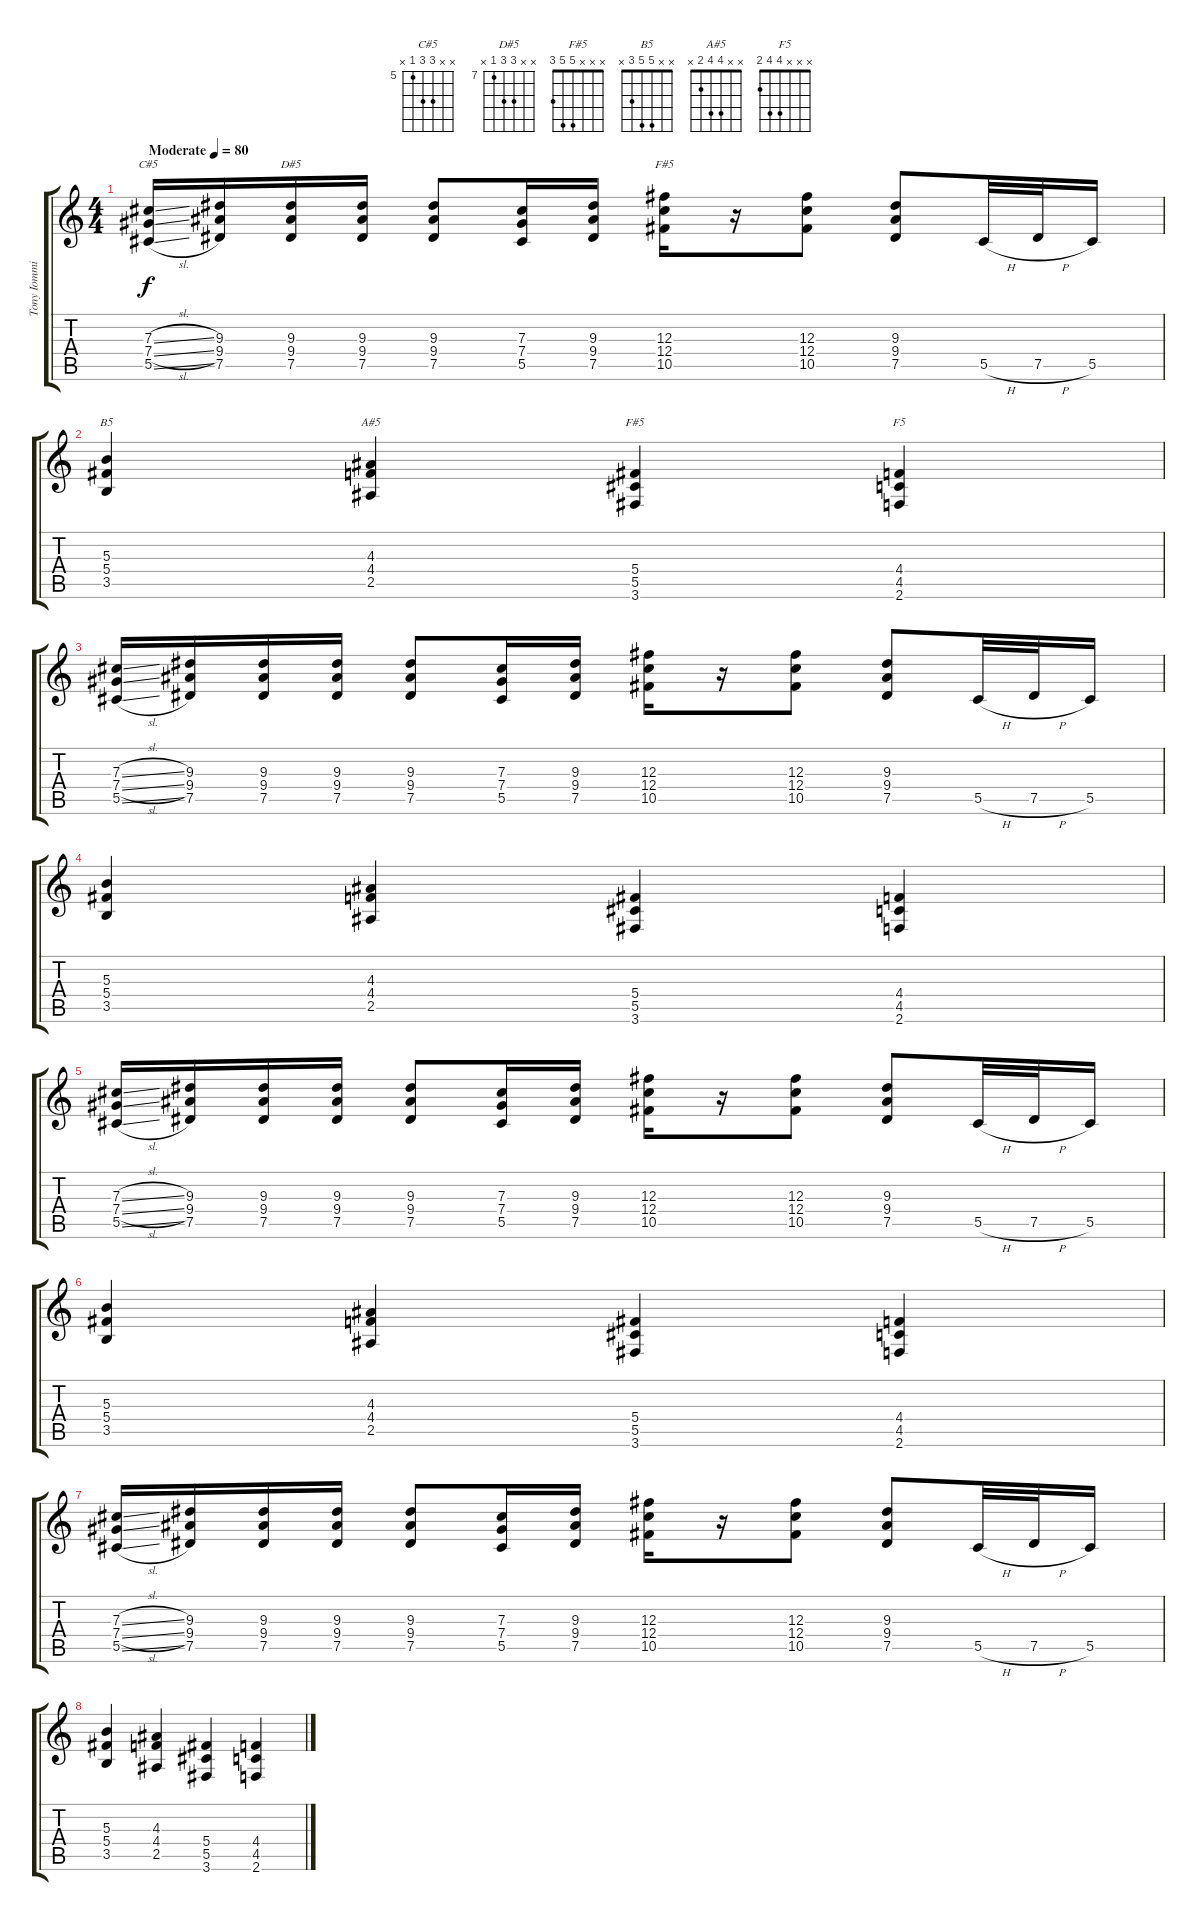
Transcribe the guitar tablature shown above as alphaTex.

\track ("Tony Iommi (Lead)" "Tony Iommi") {instrument distortionguitar}
\staff {score tabs}
\tuning (Eb4 Bb3 Gb3 Db3 Ab2 Eb2) {hide}
\chord ("C#5" x x 7 7 5 x) {firstfret 5}
\chord ("D#5" x x 9 9 7 x) {firstfret 7}
\chord ("F#5" x x 12 12 10 x) {firstfret 10}
\chord ("B5" x x 5 5 3 x)
\chord ("A#5" x x 4 4 2 x)
\chord ("F#5" x x x 5 5 3)
\chord ("F5" x x x 4 4 2)
\ts (4 4)
\tempo (80 "Moderate")
\clef g2
\ks c
(7.3{sl} 7.4{sl} 5.5{sl}).16{ch "C#5" dy f instrument distortionguitar} (9.3 9.4 7.5).16 (9.3 9.4 7.5).16{ch "D#5"} (9.3 9.4 7.5).16 (9.3 9.4 7.5).8 (7.3 7.4 5.5).16 (9.3 9.4 7.5).16 (12.3 12.4 10.5).16{ch "F#5"} r.16 (12.3 12.4 10.5).8 (9.3 9.4 7.5).8 5.5{h}.32 7.5{h}.32 5.5.16 |
(5.3 5.4 3.5).4{ch "B5"} (4.3 4.4 2.5).4{ch "A#5"} (5.4 5.5 3.6).4{ch "F#5"} (4.4 4.5 2.6).4{ch "F5"} |
(7.3{sl} 7.4{sl} 5.5{sl}).16 (9.3 9.4 7.5).16 (9.3 9.4 7.5).16 (9.3 9.4 7.5).16 (9.3 9.4 7.5).8 (7.3 7.4 5.5).16 (9.3 9.4 7.5).16 (12.3 12.4 10.5).16 r.16 (12.3 12.4 10.5).8 (9.3 9.4 7.5).8 5.5{h}.32 7.5{h}.32 5.5.16 |
(5.3 5.4 3.5).4 (4.3 4.4 2.5).4 (5.4 5.5 3.6).4 (4.4 4.5 2.6).4 |
(7.3{sl} 7.4{sl} 5.5{sl}).16 (9.3 9.4 7.5).16 (9.3 9.4 7.5).16 (9.3 9.4 7.5).16 (9.3 9.4 7.5).8 (7.3 7.4 5.5).16 (9.3 9.4 7.5).16 (12.3 12.4 10.5).16 r.16 (12.3 12.4 10.5).8 (9.3 9.4 7.5).8 5.5{h}.32 7.5{h}.32 5.5.16 |
(5.3 5.4 3.5).4 (4.3 4.4 2.5).4 (5.4 5.5 3.6).4 (4.4 4.5 2.6).4 |
(7.3{sl} 7.4{sl} 5.5{sl}).16 (9.3 9.4 7.5).16 (9.3 9.4 7.5).16 (9.3 9.4 7.5).16 (9.3 9.4 7.5).8 (7.3 7.4 5.5).16 (9.3 9.4 7.5).16 (12.3 12.4 10.5).16 r.16 (12.3 12.4 10.5).8 (9.3 9.4 7.5).8 5.5{h}.32 7.5{h}.32 5.5.16 |
(5.3 5.4 3.5).4 (4.3 4.4 2.5).4 (5.4 5.5 3.6).4 (4.4 4.5 2.6).4
